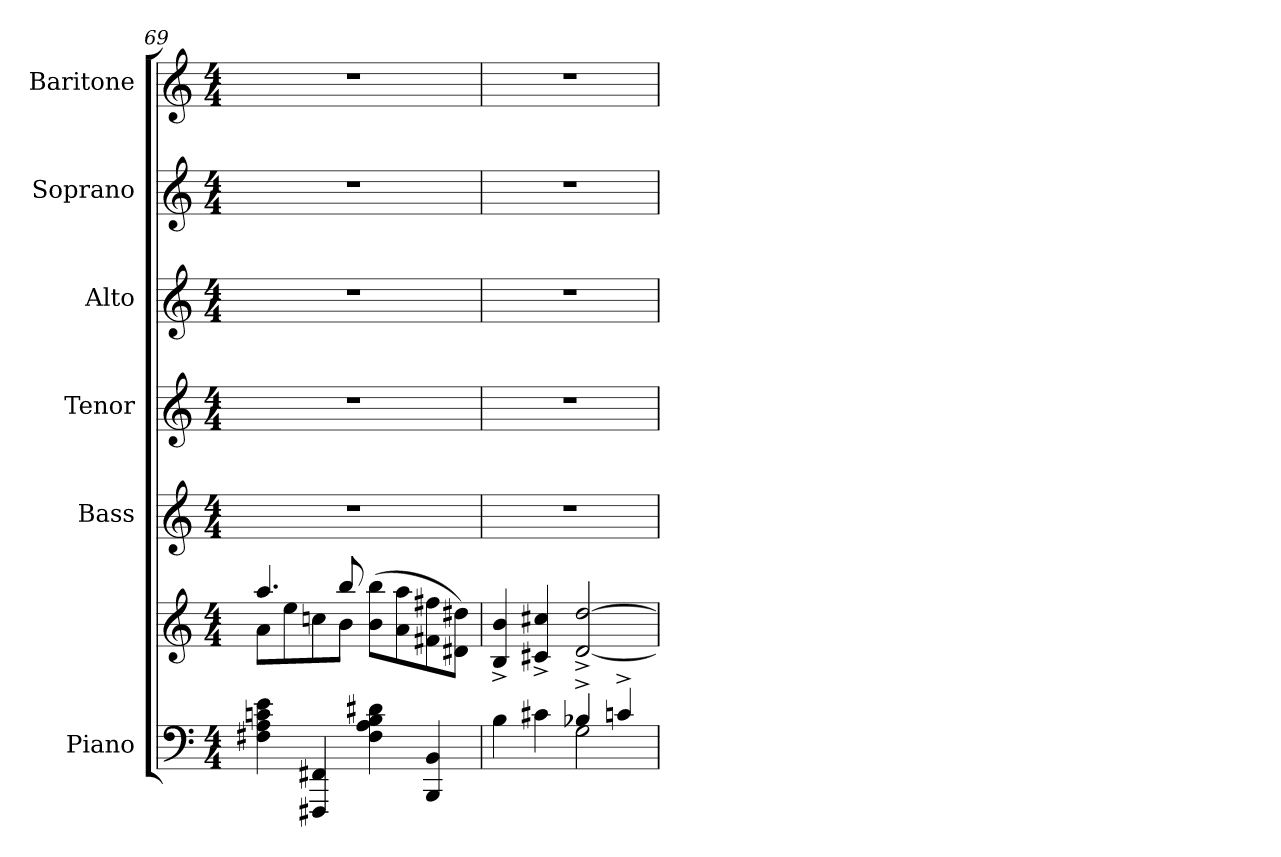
**kern	**kern	**kern	**kern	**kern	**kern	**kern
*part6	*part6	*part5	*part4	*part3	*part2	*part1
*staff7	*staff6	*staff5	*staff4	*staff3	*staff2	*staff1
*I"Piano	*	*I"Bass	*I"Tenor	*I"Alto	*I"Soprano	*I"Baritone
*	*	*I'B	*I'T	*I'A	*I'S	*
*clefF4	*clefG2	*clefG2	*clefG2	*clefG2	*clefG2	*clefG2
*k[]	*k[]	*k[]	*k[]	*k[]	*k[]	*k[]
*M4/4	*M4/4	*M4/4	*M4/4	*M4/4	*M4/4	*M4/4
=69	=69	=69	=69	=69	=69	=69
*^	*^	*	*	*	*	*
4F#X\ 4A\ 4cni\ 4e\	2ryy	4.aa/	8a\L	1r	1r	1r	1r	1r
.	.	.	8ee\	.	.	.	.	.
4FFF#X/ 4FF#X/	.	.	8ccni\	.	.	.	.	.
.	.	8bb/	8b\J	.	.	.	.	.
4F#\ 4A\ 4B\ 4d#X\	2ryy	(>8b\ 8bb\L	2ryy	.	.	.	.	.
.	.	8a\ 8aa\	.	.	.	.	.	.
4BBB/ 4BB/	.	8f#X\ 8ff#X\	.	.	.	.	.	.
.	.	8d#X\ 8dd#X\J)	.	.	.	.	.	.
!!LO:LB:g=z
=70	=70	=70	=70	=70	=70	=70	=70	=70
4B\	2ryy	4B/^ 4b/^	2ryy	1r	1r	1r	1r	1r
4c#X\	.	4c#X/^ 4cc#X/^	.	.	.	.	.	.
4B-X^/	2G\	[2d/^ [2dd/^	2ryy	.	.	.	.	.
4cn^/	.	.	.	.	.	.	.	.
*v	*v	*	*	*	*	*	*	*
*	*v	*v	*	*	*	*	*
=	=	=	=	=	=	=
*-	*-	*-	*-	*-	*-	*-
